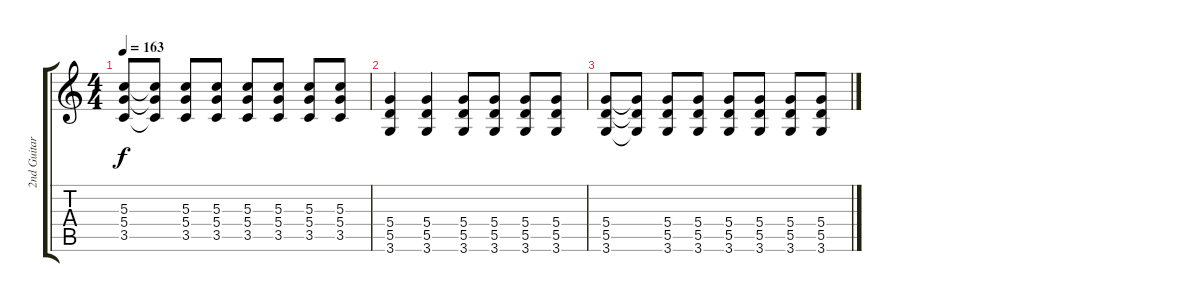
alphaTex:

\track ("2nd Guitar" "2nd Guitar") {instrument distortionguitar}
\staff {score tabs}
\tuning (E4 B3 G3 D3 A2 E2) {hide}
\ts (4 4)
\tempo 163
\clef g2
\ks c
(5.3 5.4 3.5).8{dy f} (5.3{t} 5.4{t} 3.5{t}).8 (5.3 5.4 3.5).8 (5.3 5.4 3.5).8 (5.3 5.4 3.5).8 (5.3 5.4 3.5).8 (5.3 5.4 3.5).8 (5.3 5.4 3.5).8 |
(5.4 5.5 3.6).4 (5.4 5.5 3.6).4 (5.4 5.5 3.6).8 (5.4 5.5 3.6).8 (5.4 5.5 3.6).8 (5.4 5.5 3.6).8 |
(5.4 5.5 3.6).8 (5.4{t} 5.5{t} 3.6{t}).8 (5.4 5.5 3.6).8 (5.4 5.5 3.6).8 (5.4 5.5 3.6).8 (5.4 5.5 3.6).8 (5.4 5.5 3.6).8 (5.4 5.5 3.6).8
